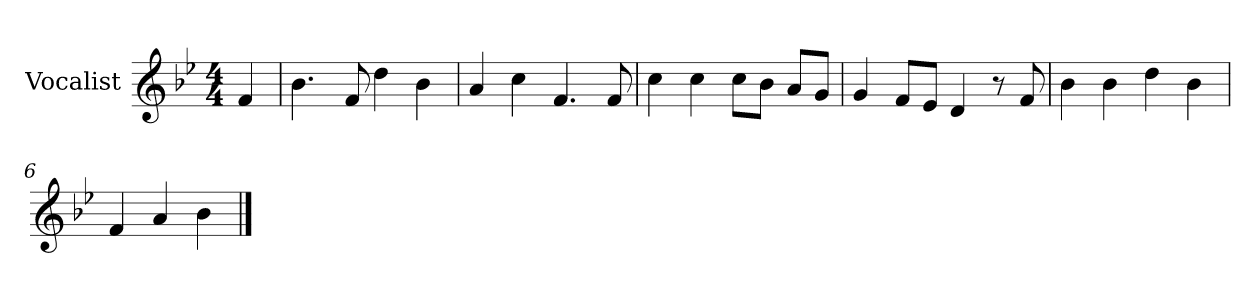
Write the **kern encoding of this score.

**kern
*part1
*staff1
*I"Vocalist
*k[b-e-]
*B-:
*M4/4
=
4f
=1
4.b-
8f
4dd
4b-
=2
4a
4cc
4.f
8f
=3
4cc
4cc
8ccL
8b-J
8aL
8gJ
=4
4g
8fL
8e-J
4d
8r
8f
=5
4b-
4b-
4dd
4b-
=6
4f
4a
4b-
==
*-
